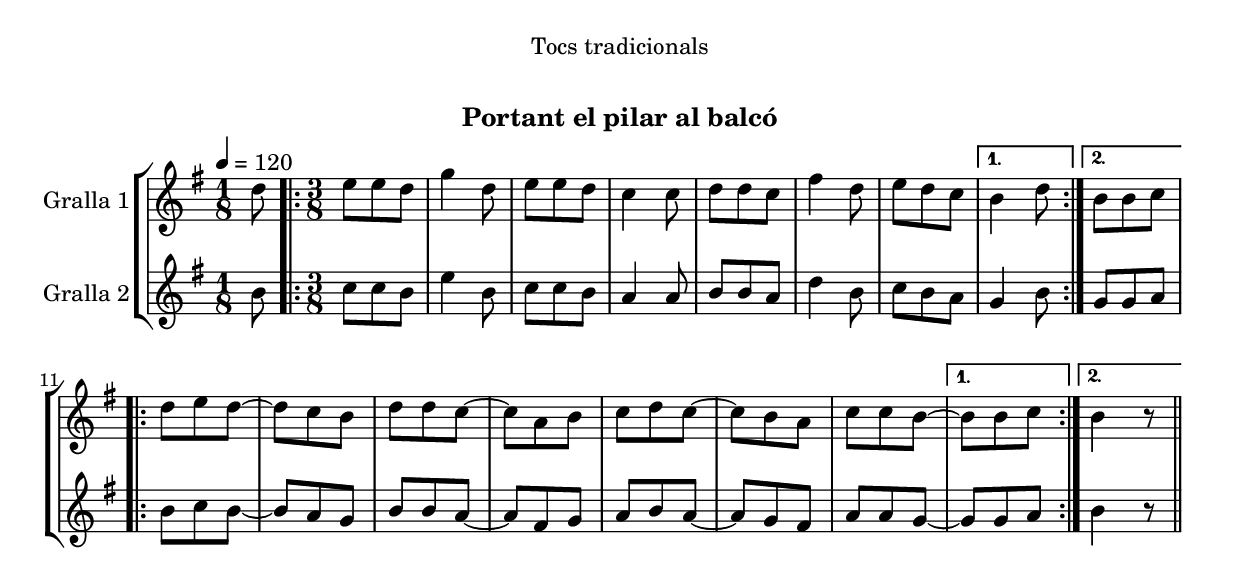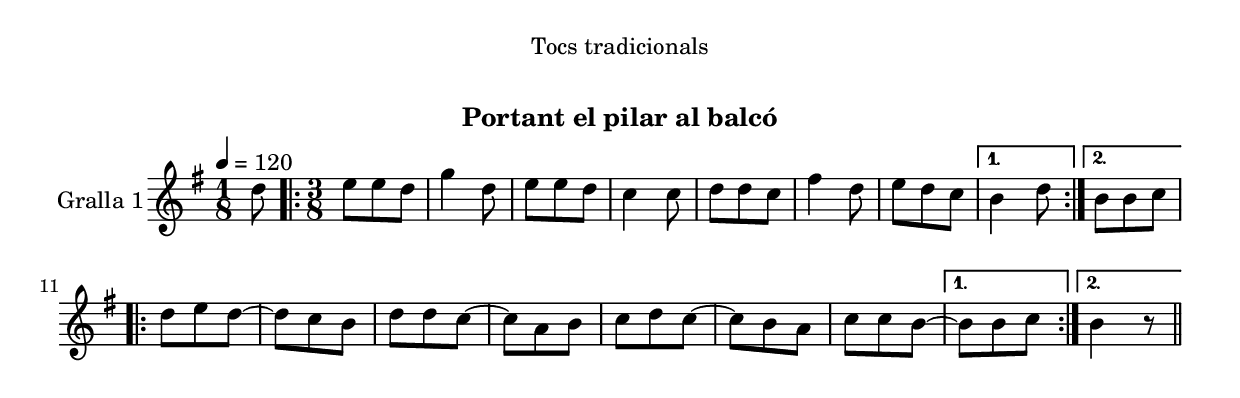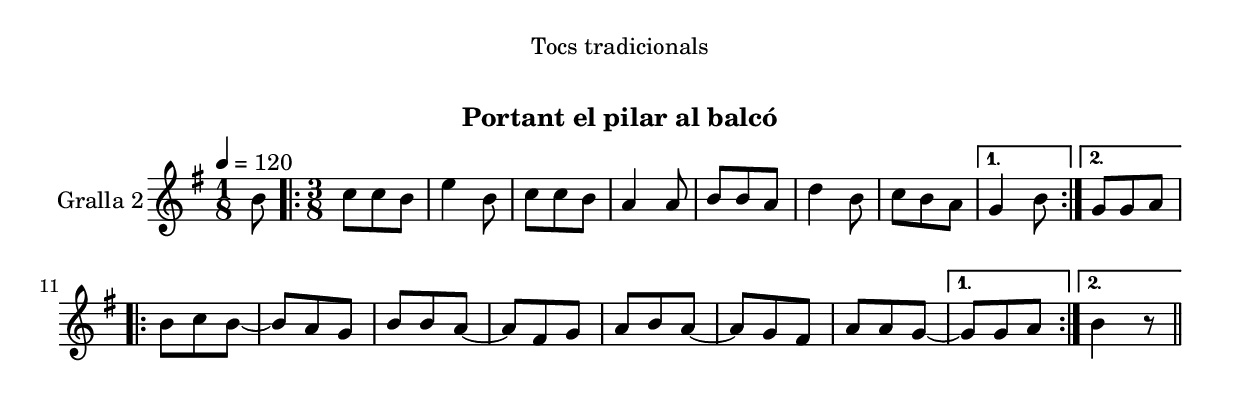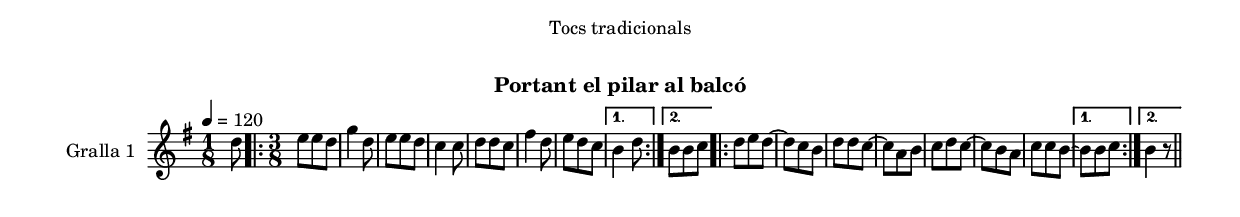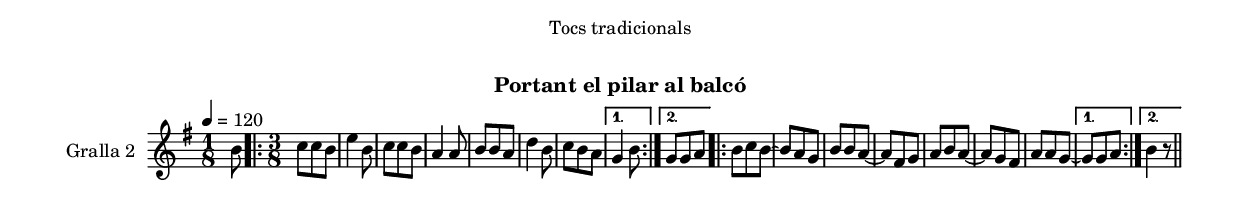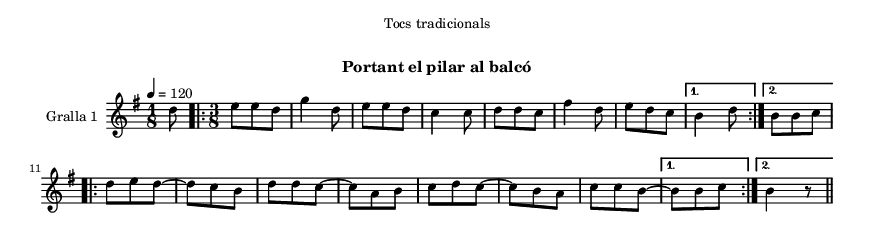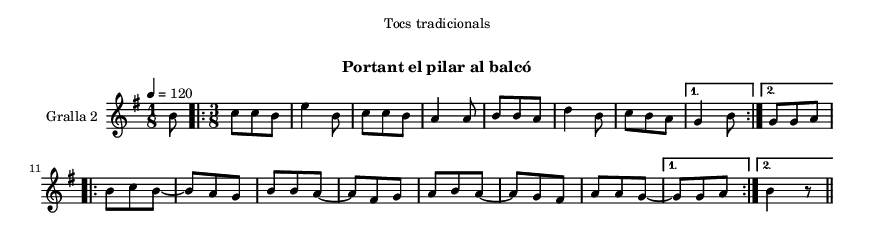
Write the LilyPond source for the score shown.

\version "2.16.0"

\header {
  dedication="Tocs tradicionals"
  title="  "
  subtitle="Portant el pilar al balcó"
  subsubtitle=""
  poet=""
  meter=""
  piece=""
  composer=""
  arranger=""
  opus=""
  instrument=""
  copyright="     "
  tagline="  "
}

liniaroAa =
\relative d''
{
  \tempo 4=120
  \clef treble
  \key g \major
  \time 1/8
  d8  |
  \time 3/8   \repeat volta 2 { e8 e d  |
  g4 d8  |
  e8 e d  |
  %05
  c4 c8  |
  d8 d c  |
  fis4 d8  |
  e8 d c }
  \alternative { { b4 d8 }
  %10
  { b8 b c } }
  \repeat volta 2 { d8 e d ~  |
  d8 c b  |
  d8 d c ~  |
  c8 a b  |
  %15
  c8 d c ~  |
  c8 b a  |
  c8 c b ~ }
  \alternative { { b8 b c }
  { b4  r8 } } \bar "||" % kompletite
}

liniaroAb =
\relative b'
{
  \tempo 4=120
  \clef treble
  \key g \major
  \time 1/8
  b8  |
  \time 3/8   \repeat volta 2 { c8 c b  |
  e4 b8  |
  c8 c b  |
  %05
  a4 a8  |
  b8 b a  |
  d4 b8  |
  c8 b a }
  \alternative { { g4 b8 }
  %10
  { g8 g a } }
  \repeat volta 2 { b8 c b ~  |
  b8 a g  |
  b8 b a ~  |
  a8 fis g  |
  %15
  a8 b a ~  |
  a8 g fis  |
  a8 a g ~ }
  \alternative { { g8 g a }
  { b4  r8 } } \bar "||" % kompletite
}

\book {

\paper {
  print-page-number = false
  #(set-paper-size "a4")
  #(layout-set-staff-size 20)
}

\bookpart {
  \score {
    \new StaffGroup {
      \override Score.RehearsalMark #'self-alignment-X = #LEFT
      <<
        \new Staff \with {instrumentName = #"Gralla 1" } \liniaroAa
        \new Staff \with {instrumentName = #"Gralla 2" } \liniaroAb
      >>
    }
    \layout {}
  }\score { \unfoldRepeats
    \new StaffGroup {
      \override Score.RehearsalMark #'self-alignment-X = #LEFT
      <<
        \new Staff \with {instrumentName = #"Gralla 1" } \liniaroAa
        \new Staff \with {instrumentName = #"Gralla 2" } \liniaroAb
      >>
    }
    \midi {}
  }
}

\bookpart {
  \header {}
  \score {
    \new StaffGroup {
      \override Score.RehearsalMark #'self-alignment-X = #LEFT
      <<
        \new Staff \with {instrumentName = #"Gralla 1" } \liniaroAa
      >>
    }
    \layout {}
  }\score { \unfoldRepeats
    \new StaffGroup {
      \override Score.RehearsalMark #'self-alignment-X = #LEFT
      <<
        \new Staff \with {instrumentName = #"Gralla 1" } \liniaroAa
      >>
    }
    \midi {}
  }
}

\bookpart {
  \header {}
  \score {
    \new StaffGroup {
      \override Score.RehearsalMark #'self-alignment-X = #LEFT
      <<
        \new Staff \with {instrumentName = #"Gralla 2" } \liniaroAb
      >>
    }
    \layout {}
  }\score { \unfoldRepeats
    \new StaffGroup {
      \override Score.RehearsalMark #'self-alignment-X = #LEFT
      <<
        \new Staff \with {instrumentName = #"Gralla 2" } \liniaroAb
      >>
    }
    \midi {}
  }
}

}

\book {

\paper {
  print-page-number = false
  #(set-paper-size "a5landscape")
  #(layout-set-staff-size 16)
  #(define output-suffix "a5")
}

\bookpart {
  \header {}
  \score {
    \new StaffGroup {
      \override Score.RehearsalMark #'self-alignment-X = #LEFT
      <<
        \new Staff \with {instrumentName = #"Gralla 1" } \liniaroAa
      >>
    }
    \layout {}
  }
}

\bookpart {
  \header {}
  \score {
    \new StaffGroup {
      \override Score.RehearsalMark #'self-alignment-X = #LEFT
      <<
        \new Staff \with {instrumentName = #"Gralla 2" } \liniaroAb
      >>
    }
    \layout {}
  }
}

}

\book {

\paper {
  print-page-number = false
  #(set-paper-size "a6landscape")
  #(layout-set-staff-size 12)
  #(define output-suffix "a6")
}

\bookpart {
  \header {}
  \score {
    \new StaffGroup {
      \override Score.RehearsalMark #'self-alignment-X = #LEFT
      <<
        \new Staff \with {instrumentName = #"Gralla 1" } \liniaroAa
      >>
    }
    \layout {}
  }
}

\bookpart {
  \header {}
  \score {
    \new StaffGroup {
      \override Score.RehearsalMark #'self-alignment-X = #LEFT
      <<
        \new Staff \with {instrumentName = #"Gralla 2" } \liniaroAb
      >>
    }
    \layout {}
  }
}

}

